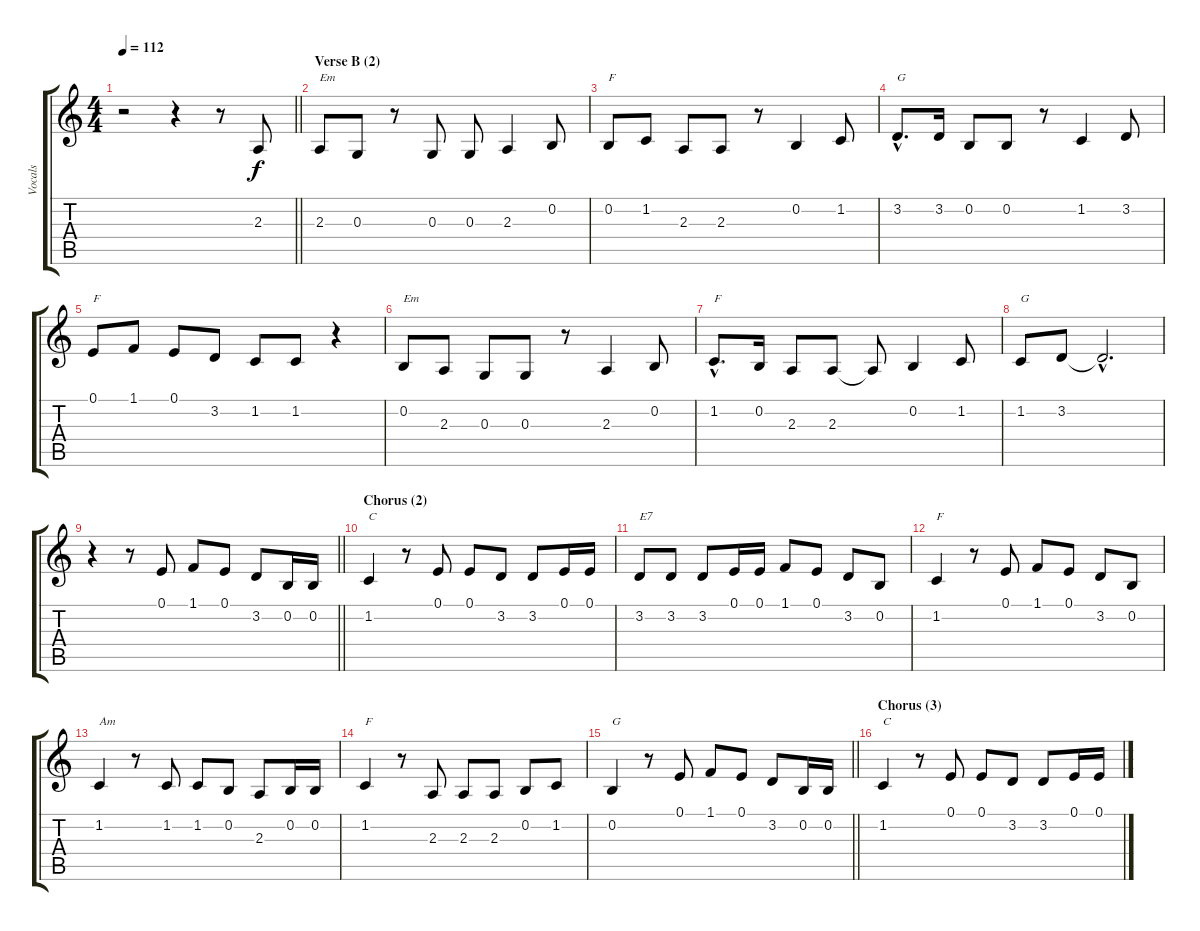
\track ("Vocals" "Vocals") {instrument sopranosax}
\staff {score tabs}
\tuning (E4 B3 G3 D3 A2 E2) {hide}
\ts (4 4)
\tempo 112
\clef g2
\barLineRight lightlight
\ks c
r.2{dy f} r.4 r.8 2.3.8 |
\section ("" "Verse B (2)")
2.3.8{txt "Em"} 0.3.8 r.8 0.3.8 0.3.8 2.3.4 0.2.8 |
0.2.8{txt "F"} 1.2.8 2.3.8 2.3.8 r.8 0.2.4 1.2.8 |
3.2{hac}.8{d txt "G"} 3.2.16 0.2.8 0.2.8 r.8 1.2.4 3.2.8 |
0.1.8{txt "F"} 1.1.8 0.1.8 3.2.8 1.2.8 1.2.8 r.4 |
0.2.8{txt "Em"} 2.3.8 0.3.8 0.3.8 r.8 2.3.4 0.2.8 |
1.2{hac}.8{d txt "F"} 0.2.16 2.3.8 2.3.8 2.3{t}.8 0.2.4 1.2.8 |
1.2.8{txt "G"} 3.2.8 3.2{hac t}.2{d} |
\barLineRight lightlight
r.4 r.8 0.1.8 1.1.8 0.1.8 3.2.8 0.2.16 0.2.16 |
\section ("" "Chorus (2)")
1.2.4{txt "C"} r.8 0.1.8 0.1.8 3.2.8 3.2.8 0.1.16 0.1.16 |
3.2.8{txt "E7"} 3.2.8 3.2.8 0.1.16 0.1.16 1.1.8 0.1.8 3.2.8 0.2.8 |
1.2.4{txt "F"} r.8 0.1.8 1.1.8 0.1.8 3.2.8 0.2.8 |
1.2.4{txt "Am"} r.8 1.2.8 1.2.8 0.2.8 2.3.8 0.2.16 0.2.16 |
1.2.4{txt "F"} r.8 2.3.8 2.3.8 2.3.8 0.2.8 1.2.8 |
\barLineRight lightlight
0.2.4{txt "G"} r.8 0.1.8 1.1.8 0.1.8 3.2.8 0.2.16 0.2.16 |
\section ("" "Chorus (3)")
1.2.4{txt "C"} r.8 0.1.8 0.1.8 3.2.8 3.2.8 0.1.16 0.1.16
